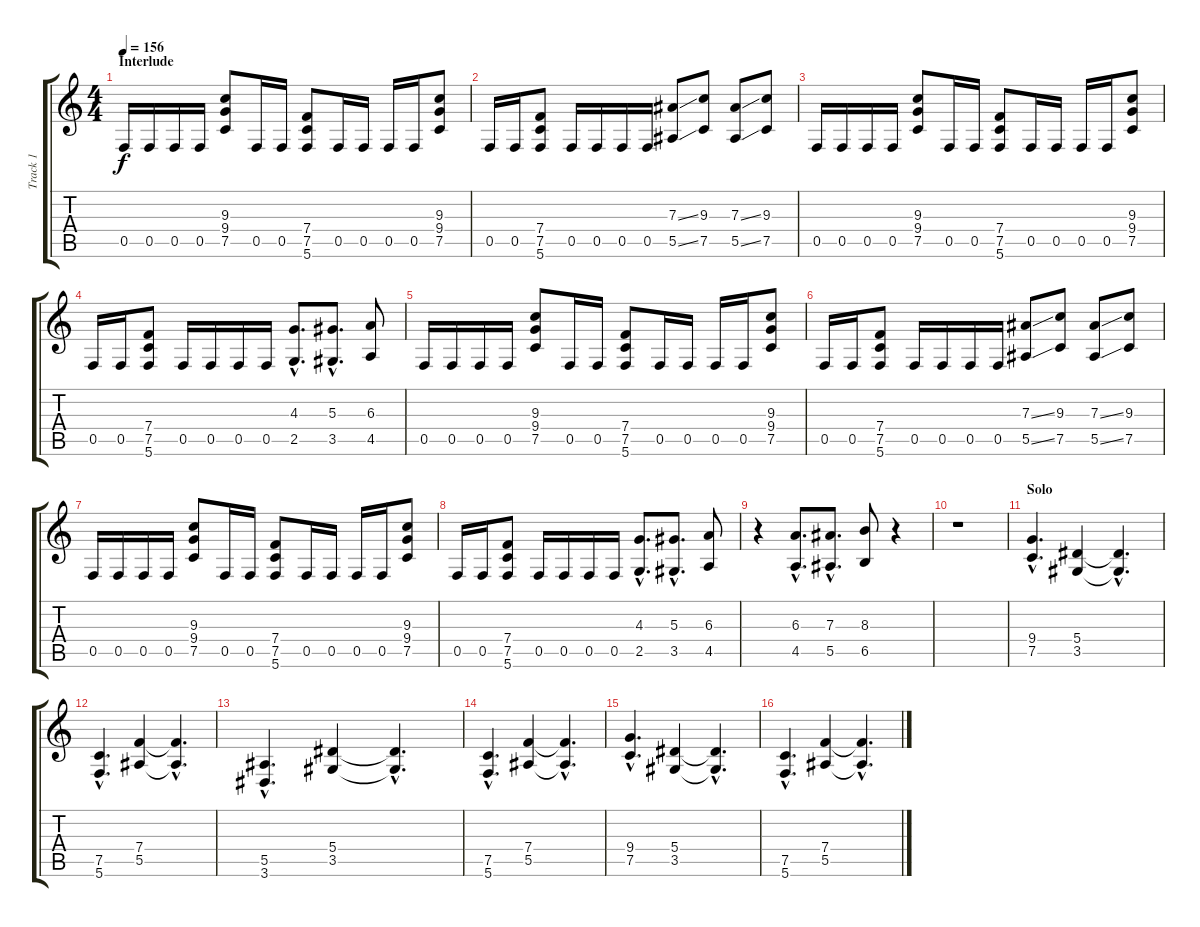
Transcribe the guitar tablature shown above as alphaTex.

\track ("Track 1" "Track 1") {instrument distortionguitar}
\staff {score tabs}
\tuning (C4 G3 Eb3 Bb2 F2 C2) {hide}
\ts (4 4)
\section ("" "Interlude")
\tempo 156
\clef g2
\ks c
0.5.16{dy f} 0.5.16 0.5.16 0.5.16 (9.3 9.4 7.5).8 0.5.16 0.5.16 (7.4 7.5 5.6).8 0.5.16 0.5.16 0.5.16 0.5.16 (9.3 9.4 7.5).8 |
0.5.16 0.5.16 (7.4 7.5 5.6).8 0.5.16 0.5.16 0.5.16 0.5.16 (7.3{ss} 5.5{ss}).8 (9.3 7.5).8 (7.3{ss} 5.5{ss}).8 (9.3 7.5).8 |
0.5.16 0.5.16 0.5.16 0.5.16 (9.3 9.4 7.5).8 0.5.16 0.5.16 (7.4 7.5 5.6).8 0.5.16 0.5.16 0.5.16 0.5.16 (9.3 9.4 7.5).8 |
0.5.16 0.5.16 (7.4 7.5 5.6).8 0.5.16 0.5.16 0.5.16 0.5.16 (4.3{hac} 2.5{hac}).8{d} (5.3{hac} 3.5{hac}).8{d} (6.3 4.5).8 |
0.5.16 0.5.16 0.5.16 0.5.16 (9.3 9.4 7.5).8 0.5.16 0.5.16 (7.4 7.5 5.6).8 0.5.16 0.5.16 0.5.16 0.5.16 (9.3 9.4 7.5).8 |
0.5.16 0.5.16 (7.4 7.5 5.6).8 0.5.16 0.5.16 0.5.16 0.5.16 (7.3{ss} 5.5{ss}).8 (9.3 7.5).8 (7.3{ss} 5.5{ss}).8 (9.3 7.5).8 |
0.5.16 0.5.16 0.5.16 0.5.16 (9.3 9.4 7.5).8 0.5.16 0.5.16 (7.4 7.5 5.6).8 0.5.16 0.5.16 0.5.16 0.5.16 (9.3 9.4 7.5).8 |
0.5.16 0.5.16 (7.4 7.5 5.6).8 0.5.16 0.5.16 0.5.16 0.5.16 (4.3{hac} 2.5{hac}).8{d} (5.3{hac} 3.5{hac}).8{d} (6.3 4.5).8 |
r.4 (6.3{hac} 4.5{hac}).8{d} (7.3{hac} 5.5{hac}).8{d} (8.3 6.5).8 r.4 |
r.1 |
\section ("" "Solo")
(9.4{hac} 7.5{hac}).4{d} (5.4 3.5).4 (5.4{hac t} 3.5{hac t}).4{d} |
(7.5{hac} 5.6{hac}).4{d} (7.4 5.5).4 (7.4{hac t} 5.5{hac t}).4{d} |
(5.5{hac} 3.6{hac}).4{d} (5.4 3.5).4 (5.4{hac t} 3.5{hac t}).4{d} |
(7.5{hac} 5.6{hac}).4{d} (7.4 5.5).4 (7.4{hac t} 5.5{hac t}).4{d} |
(9.4{hac} 7.5{hac}).4{d} (5.4 3.5).4 (5.4{hac t} 3.5{hac t}).4{d} |
(7.5{hac} 5.6{hac}).4{d} (7.4 5.5).4 (7.4{hac t} 5.5{hac t}).4{d}
